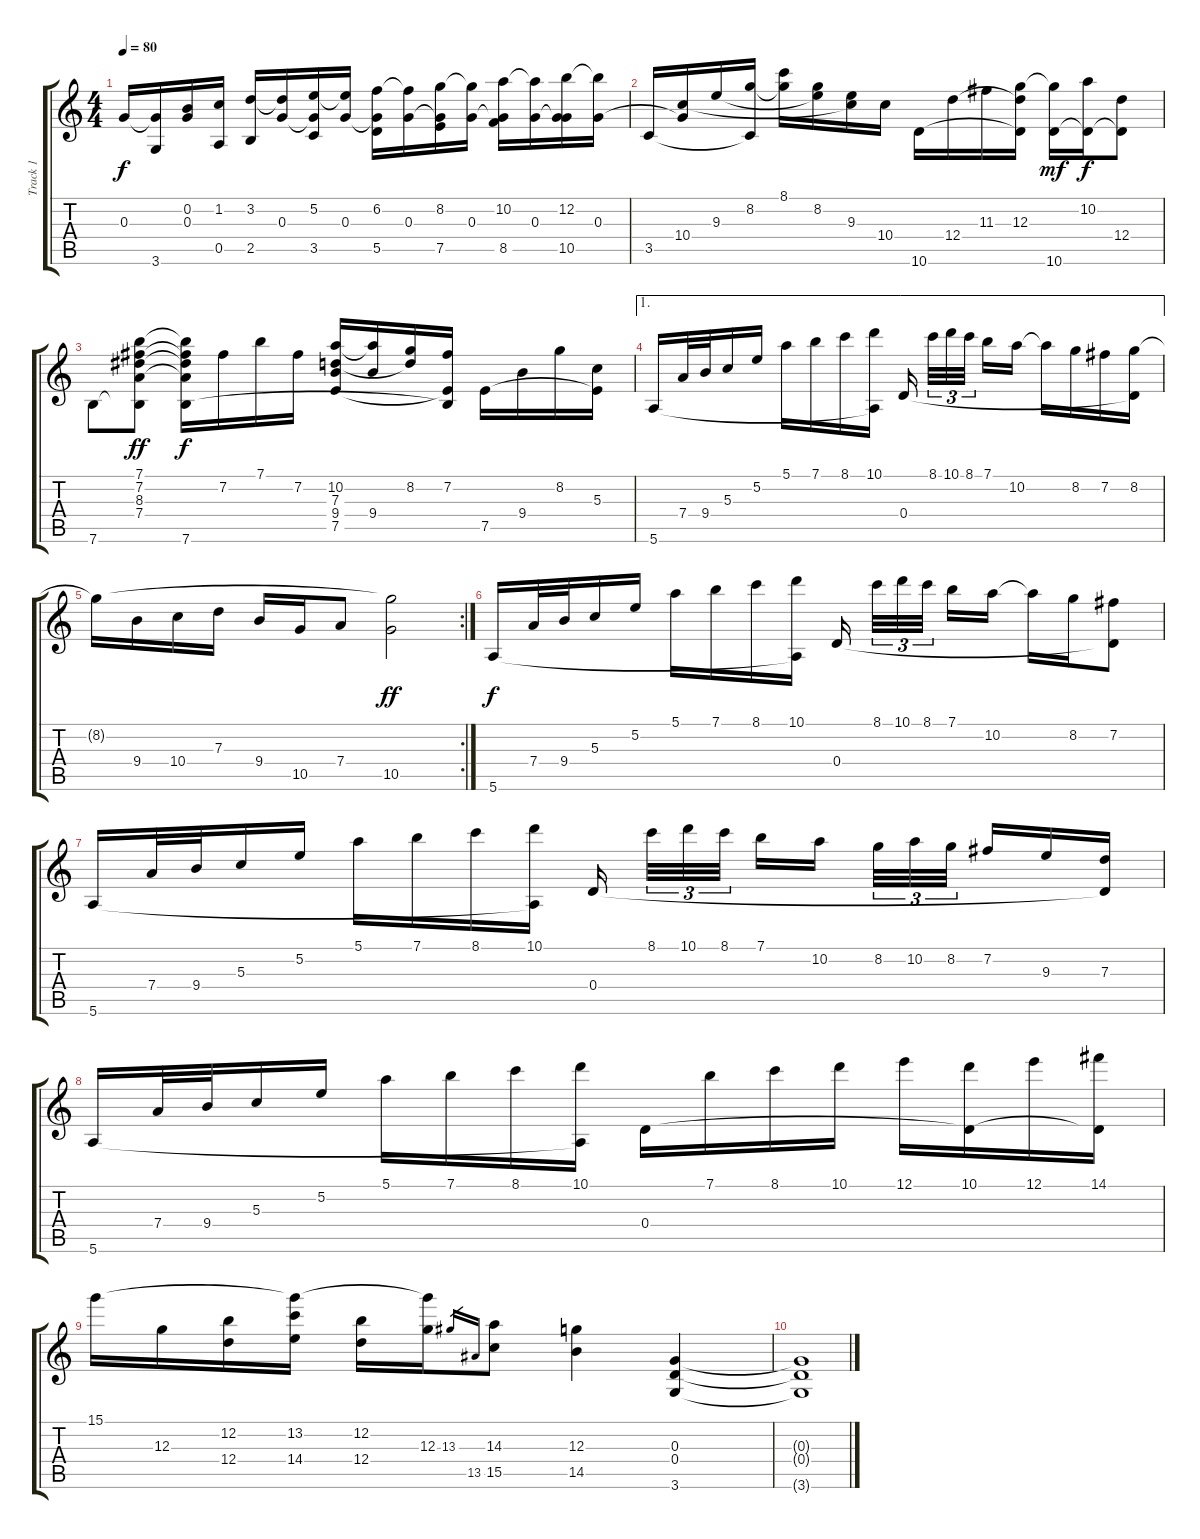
\track ("Track 1" "Track 1") {instrument acousticguitarnylon}
\staff {score tabs}
\tuning (E4 B3 G3 D3 A2 E2) {hide}
\ts (4 4)
\tempo 80
\clef g2
\ks c
0.3.16{dy f} (0.3{t} 3.6).16 (0.2 0.3).16 (1.2 0.5).16 (3.2 2.5).16 (3.2{t} 0.3).16 (5.2 0.3{t} 3.5).16 (5.2{t} 0.3).16 (6.2 0.3{t} 5.5).16 (6.2{t} 0.3).16 (8.2 0.3{t} 7.5).16 (8.2{t} 0.3).16 (10.2 0.3{t} 8.5).16 (10.2{t} 0.3).16 (12.2 0.3{t} 10.5).16 (12.2{t} 0.3).16 |
3.5.16 (0.3{t} 10.4).16 9.3.16 (8.2 3.5{t}).16 (8.1 8.2{t}).16 (8.2 9.3{t}).16 (9.3 10.4{t}).16 10.4.16 10.6.16 12.4.16 11.3.16 (12.3 12.4{t} 10.6{t}).16 (12.3{t} 10.6).16{dy mf} (10.2 10.6{t}).16{dy f} (12.4 10.6{t}).8 |
7.6.8 (7.1 7.2 8.3 7.4 7.6{t}).8{dy ff} (7.1{t} 7.2{t} 8.3{t} 7.4{t} 7.6).16{dy f} 7.2.16 7.1.16 7.2.16 (10.2 7.3 9.4 7.5).16 (10.2{t} 9.4).16 (8.2 7.3{t}).16 (7.2 7.5{t} 7.6{t}).16 7.5.16 9.4.16 8.2.16 (5.3 7.5{t}).16 |
\ae 1
5.6.16 7.4.32 9.4.32 5.3.16 5.2.16 5.1.16 7.1.16 8.1.16 (10.1 5.6{t}).16 0.4.16 8.1.32{tu (3 2)} 10.1.32{tu (3 2)} 8.1.32{tu (3 2)} 7.1.16 10.2.16 10.2{t}.16 8.2.16 7.2.16 (8.2 0.4{t}).16 |
\rc 2
8.2{t}.16 9.4.16 10.4.16 7.3.16 9.4.16 10.5.16 7.4.8 (8.2{t} 10.5).2{dy ff} |
5.6.16{dy f} 7.4.32 9.4.32 5.3.16 5.2.16 5.1.16 7.1.16 8.1.16 (10.1 5.6{t}).16 0.4.16 8.1.32{tu (3 2)} 10.1.32{tu (3 2)} 8.1.32{tu (3 2)} 7.1.16 10.2.16 10.2{t}.16 8.2.16 (7.2 0.4{t}).8 |
5.6.16 7.4.32 9.4.32 5.3.16 5.2.16 5.1.16 7.1.16 8.1.16 (10.1 5.6{t}).16 0.4.16 8.1.32{tu (3 2)} 10.1.32{tu (3 2)} 8.1.32{tu (3 2)} 7.1.16 10.2.16 8.2.32{tu (3 2)} 10.2.32{tu (3 2)} 8.2.32{tu (3 2)} 7.2.16 9.3.16 (7.3 0.4{t}).16 |
5.6.16 7.4.32 9.4.32 5.3.16 5.2.16 5.1.16 7.1.16 8.1.16 (10.1 5.6{t}).16 0.4.16 7.1.16 8.1.16 10.1.16 12.1.16 (10.1 0.4{t}).16 12.1.16 (14.1 0.4{t}).16 |
15.1.16 12.3.16 (12.2 12.4).16 (15.1{t} 13.2 14.4).16 (12.2 12.4).16 (15.1{t} 12.3).16 13.3.16{gr} 13.5.16{gr} (14.3 15.5).8 (12.3 14.5).4 (0.3 0.4 3.6).4 |
(0.3{t} 0.4{t} 3.6{t}).1
